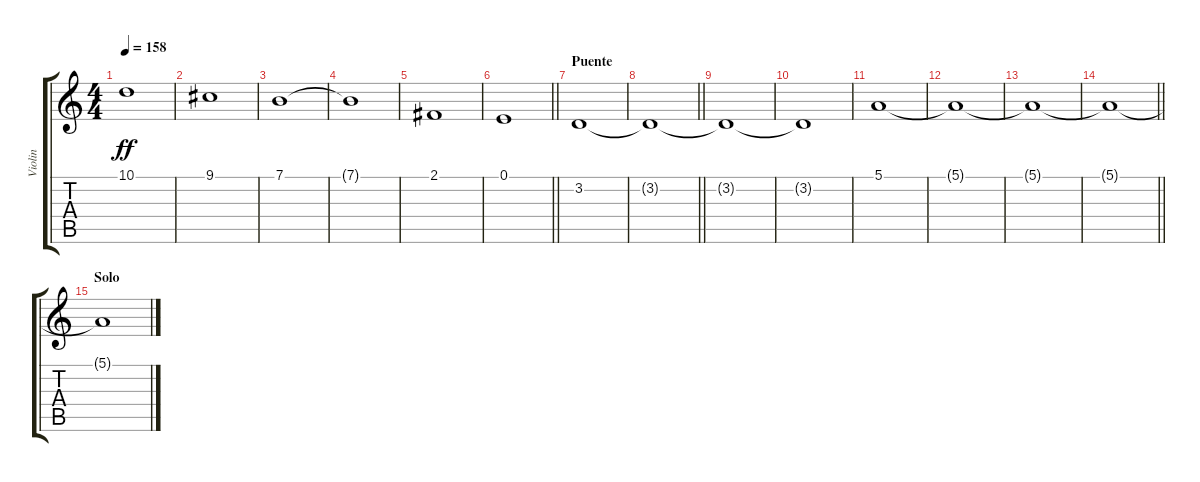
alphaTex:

\track ("Violin" "Violin") {instrument stringensemble2}
\staff {score tabs}
\tuning (E4 B3 G3 D3 A2 E2) {hide}
\ts (4 4)
\tempo 158
\clef g2
\ks c
10.1.1{dy ff volume 13} |
9.1.1 |
7.1.1 |
7.1{t}.1{volume 0} |
2.1.1{volume 13} |
\barLineRight lightlight
0.1.1 |
\section ("" "Puente")
3.2.1{volume 1} |
\barLineRight lightlight
3.2{t}.1 |
3.2{t}.1 |
3.2{t}.1 |
5.1.1{volume 11} |
5.1{t}.1 |
5.1{t}.1 |
\barLineRight lightlight
5.1{t}.1{volume 0} |
\section ("" "Solo")
5.1{t}.1
